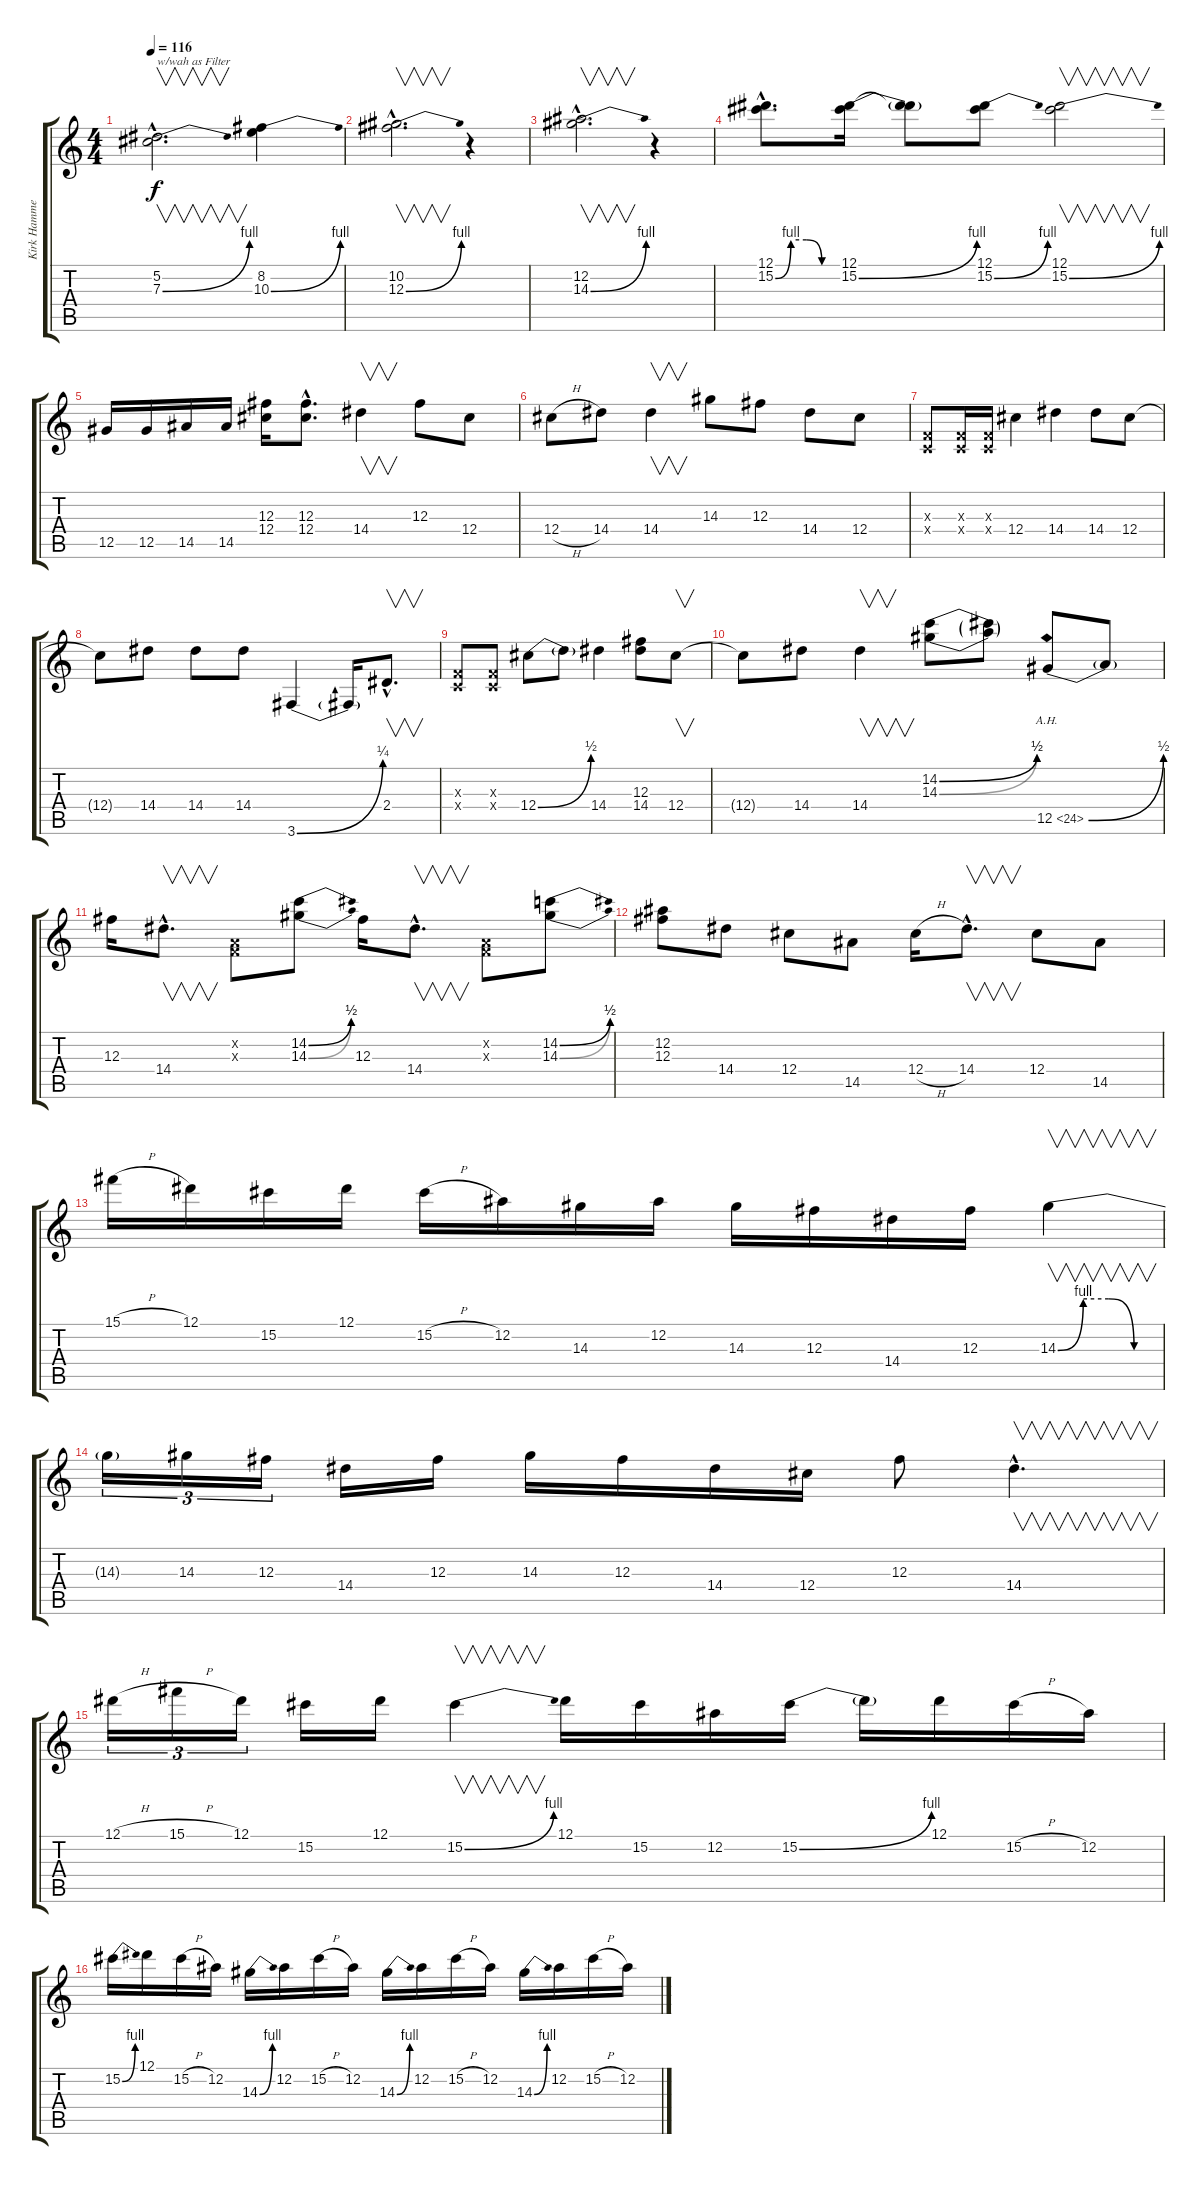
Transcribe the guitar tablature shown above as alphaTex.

\track ("Kirk Hammett" "Kirk Hamme") {instrument electricguitarclean}
\staff {score tabs}
\tuning (Eb4 Bb3 Gb3 Db3 Ab2 Eb2) {hide}
\ts (4 4)
\tempo 116
\clef g2
\ks c
(5.2{hac} 7.3{be (bend 0 0 60 4) hac}).2{v d txt "w/wah as Filter" dy f instrument distortionguitar} (8.2 10.3{be (bend 0 0 60 4)}).4 |
(10.2{hac} 12.3{be (bend 0 0 60 4) hac}).2{v d} r.4 |
(12.2{hac} 14.3{be (bend 0 0 60 4) hac}).2{v d} r.4 |
(12.1{hac} 15.2{be (custom 0 0 15 4 30 4 45 0 60 0) hac}).8{d} (12.1 15.2{be (bend 0 0 60 4)}).16 (12.1{t} 15.2{t}).8 (12.1 15.2{be (bend 0 0 60 4)}).8 (12.1 15.2{be (bend 0 0 60 4)}).2{v} |
12.5.16 12.5.16 14.5.16 14.5.16 (12.3 12.4).16 (12.3{hac} 12.4{hac}).8{d} 14.4.4{v} 12.3.8 12.4.8 |
12.4{h}.8 14.4.8 14.4.4{v} 14.3.8 12.3.8 14.4.8 12.4.8 |
(-1.3{x} -1.4{x}).8 (-1.3{x} -1.4{x}).16 (-1.3{x} -1.4{x}).16 12.4.4 14.4.4 14.4.8 12.4.8 |
12.4{t}.8 14.4.8 14.4.8 14.4.8 3.6{be (bend 0 0 60 1)}.4 3.6{t}.16 2.4{hac}.8{v d} |
(-1.3{x} -1.4{x}).8 (-1.3{x} -1.4{x}).8 12.4{be (bend 0 0 60 2)}.8 12.4{t}.8 14.4.4 (12.3 14.4).8 12.4.8{v} |
12.4{t}.8 14.4.8 14.4.4{v} (14.2{be (bend 0 0 60 2)} 14.3{be (bend 0 0 60 2)}).8 (14.2{t} 14.3{t}).8 12.5{be (bend 0 0 60 2) ah 12}.8 12.5{t}.8 |
12.3.16 14.4{hac}.8{v d} (-1.2{x} -1.3{x}).8 (14.2{be (bend 0 0 60 2)} 14.3{be (bend 0 0 60 2)}).8 12.3.16 14.4{hac}.8{v d} (-1.2{x} -1.3{x}).8 (14.2{be (bend 0 0 60 2)} 14.3{be (bend 0 0 60 2)}).8 |
(12.2 12.3).8 14.4.8 12.4.8 14.5.8 12.4{h}.16 14.4{hac}.8{v d} 12.4.8 14.5.8 |
15.1{h}.16 12.1.16 15.2.16 12.1.16 15.2{h}.16 12.2.16 14.3.16 12.2.16 14.3.16 12.3.16 14.4.16 12.3.16 14.3{be (custom 0 0 15 4 30 4 45 0 60 0)}.4{v} |
14.3{t}.16{tu (3 2)} 14.3.16{tu (3 2)} 12.3.16{tu (3 2)} 14.4.16 12.3.16 14.3.16 12.3.16 14.4.16 12.4.16 12.3.8 14.4{hac}.4{v d} |
12.1{h}.16{tu (3 2)} 15.1{h}.16{tu (3 2)} 12.1.16{tu (3 2)} 15.2.16 12.1.16 15.2{be (bend 0 0 60 4)}.4{v} 12.1.16 15.2.16 12.2.16 15.2{be (bend 0 0 60 4)}.16 15.2{t}.16 12.1.16 15.2{h}.16 12.2.16 |
15.2{be (bend 0 0 60 4)}.16 12.1.16 15.2{h}.16 12.2.16 14.3{be (bend 0 0 60 4)}.16 12.2.16 15.2{h}.16 12.2.16 14.3{be (bend 0 0 60 4)}.16 12.2.16 15.2{h}.16 12.2.16 14.3{be (bend 0 0 60 4)}.16 12.2.16 15.2{h}.16 12.2.16
